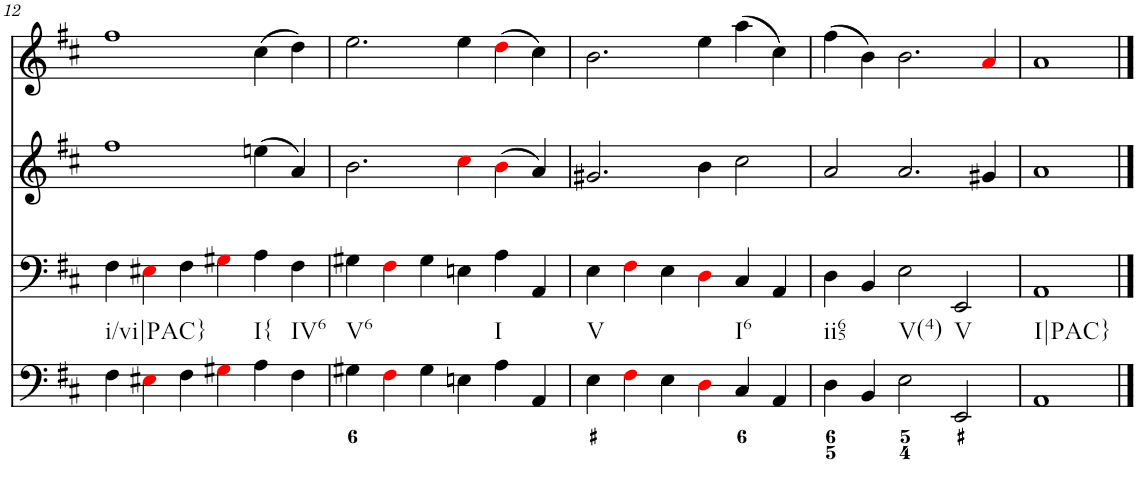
**kern	**kern	**kern	**kern
*part4	*part3	*part2	*part1
*staff4	*staff3	*staff2	*staff1
*I"Piano	*I"Piano	*I"Piano	*I"Piano
*I'Pno	*I'Pno	*I'Pno	*I'Pno
!!LO:PB:g=z
*clefF4	*clefF4	*clefG2	*clefG2
*k[f#c#]	*k[f#c#]	*k[f#c#]	*k[f#c#]
*D:	*D:	*D:	*D:
*M3/2	*M3/2	*M3/2	*M3/2
=12	=12	=12	=12
!LO:TX:b:t=i/vi|PAC}	!	!	!
4F#\	4F#\	1ff#	1ff#
4E#Xi\	4E#Xi\	.	.
4F#\	4F#\	.	.
4G#Xi\	4G#Xi\	.	.
!LO:TX:b:t=I{	!	!	!
4A\	4A\	(4een\	(4cc#\
!LO:TX:b:t=IV6	!	!	!
4F#\	4F#\	4a/)	4dd\)
=13	=13	=13	=13
!LO:TX:b:t=V6	!	!	!
4G#X\	4G#X\	2.b\	2.ee\
4F#i\	4F#i\	.	.
4G#\	4G#\	.	.
4En\	4En\	4cc#i\	4ee\
!LO:TX:b:t=I	!	!	!
4A\	4A\	(4bi\	(4ddi\
4AA/	4AA/	4a/)	4cc#\)
=14	=14	=14	=14
!LO:TX:b:t=V	!	!	!
4E\	4E\	2.g#X/	2.b\
4F#i\	4F#i\	.	.
4E\	4E\	.	.
4Di\	4Di\	4b\	4ee\
!LO:TX:b:t=I6	!	!	!
4C#/	4C#/	2cc#\	(4aa\
4AA/	4AA/	.	4cc#\)
=15	=15	=15	=15
!LO:TX:b:t=ii65	!	!	!
4D\	4D\	2a/	(4ff#\
4BB/	4BB/	.	4b\)
!LO:TX:b:t=V(4)	!	!	!
2E\	2E\	2.a/	2.b\
!LO:TX:b:t=V	!	!	!
2EE/	2EE/	.	.
.	.	4g#X/	4ai/
=16	=16	=16	=16
!LO:TX:b:t=I|PAC}	!	!	!
1AA	1AA	1a	1a
==	==	==	==
*-	*-	*-	*-
